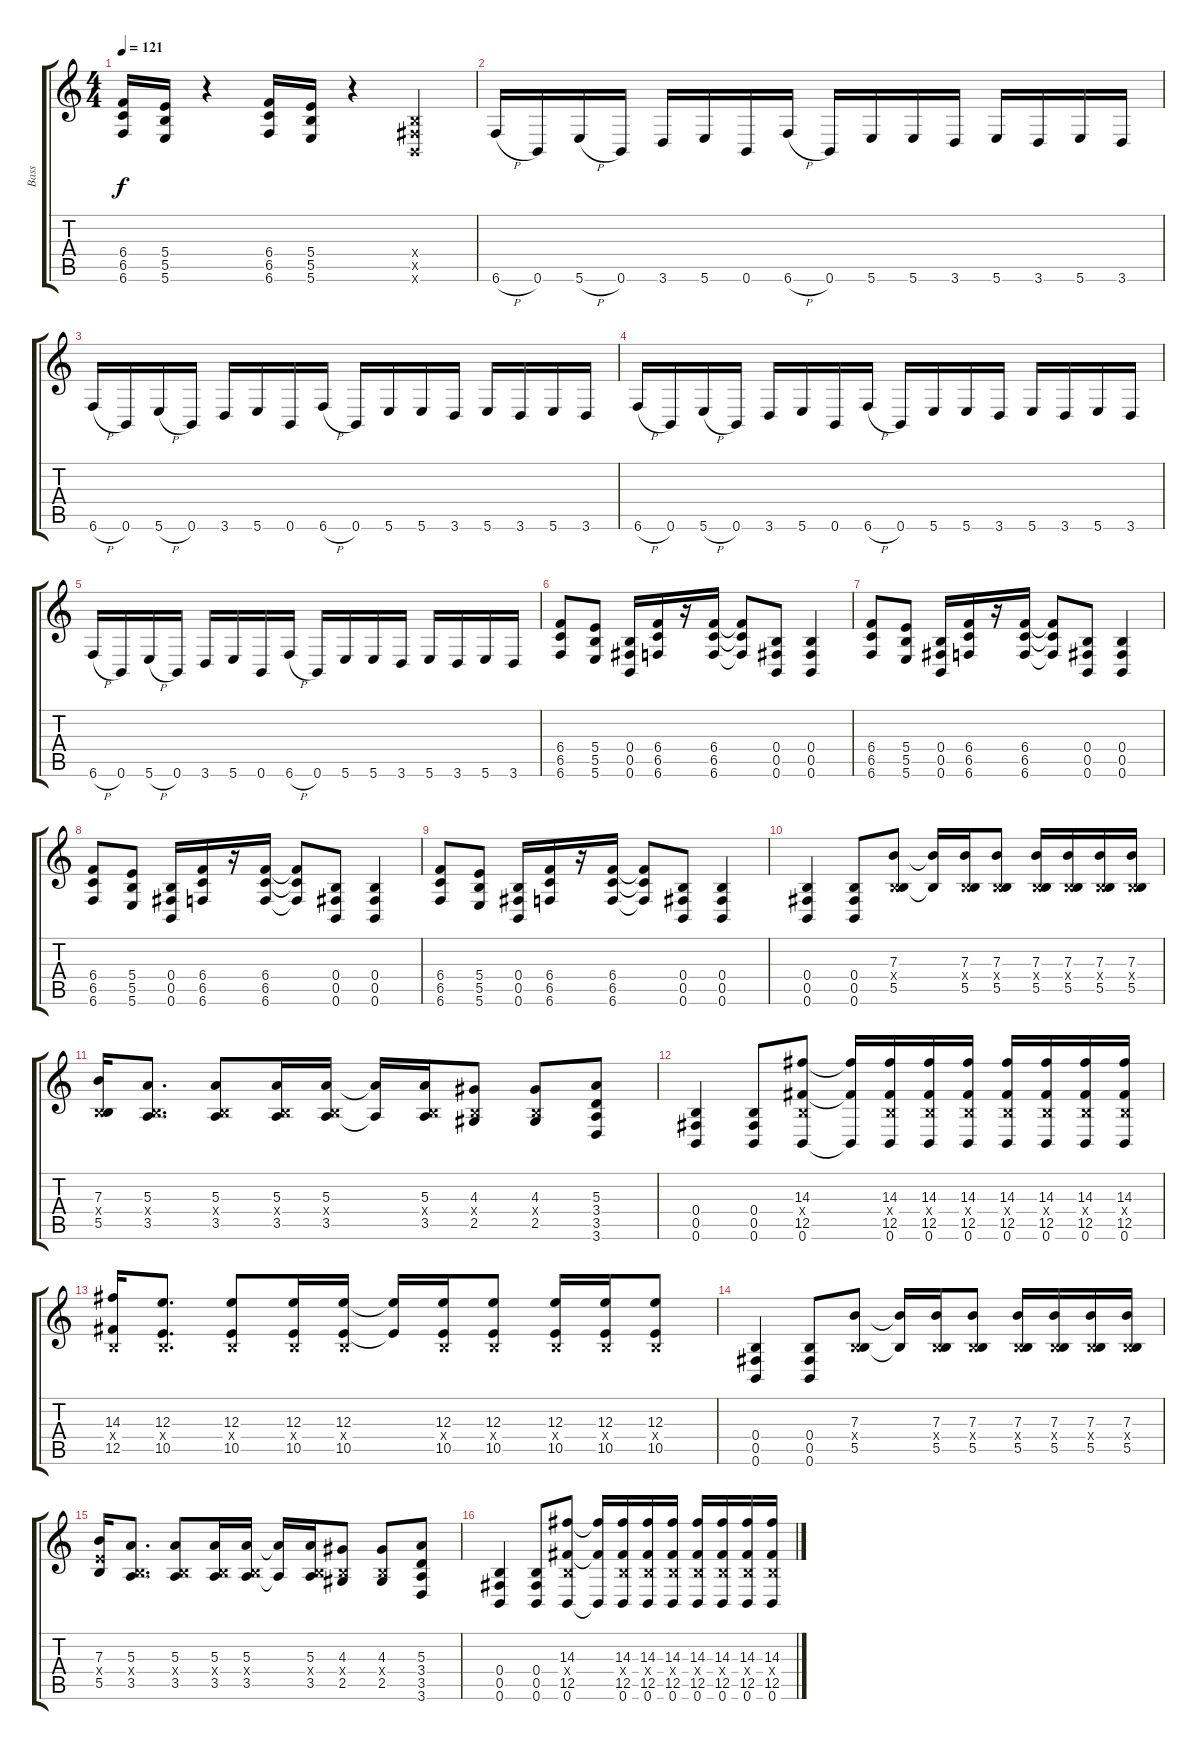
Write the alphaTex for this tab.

\track ("Bass" "Bass") {instrument electricbassfinger}
\staff {score tabs}
\tuning (Db4 Ab3 E3 B2 Gb2 B1) {hide}
\ts (4 4)
\tempo 121
\clef g2
\ks c
(6.4 6.5 6.6).16{dy f} (5.4 5.5 5.6).16 r.4 (6.4 6.5 6.6).16 (5.4 5.5 5.6).16 r.4 (0.4{x} 0.5{x} 0.6{x}).4 |
6.6{h}.16 0.6.16 5.6{h}.16 0.6.16 3.6.16 5.6.16 0.6.16 6.6{h}.16 0.6.16 5.6.16 5.6.16 3.6.16 5.6.16 3.6.16 5.6.16 3.6.16 |
6.6{h}.16 0.6.16 5.6{h}.16 0.6.16 3.6.16 5.6.16 0.6.16 6.6{h}.16 0.6.16 5.6.16 5.6.16 3.6.16 5.6.16 3.6.16 5.6.16 3.6.16 |
6.6{h}.16 0.6.16 5.6{h}.16 0.6.16 3.6.16 5.6.16 0.6.16 6.6{h}.16 0.6.16 5.6.16 5.6.16 3.6.16 5.6.16 3.6.16 5.6.16 3.6.16 |
6.6{h}.16 0.6.16 5.6{h}.16 0.6.16 3.6.16 5.6.16 0.6.16 6.6{h}.16 0.6.16 5.6.16 5.6.16 3.6.16 5.6.16 3.6.16 5.6.16 3.6.16 |
(6.4 6.5 6.6).8 (5.4 5.5 5.6).8 (0.4 0.5 0.6).16 (6.4 6.5 6.6).16 r.16 (6.4 6.5 6.6).16 (6.4{t} 6.5{t} 6.6{t}).8 (0.4 0.5 0.6).8 (0.4 0.5 0.6).4 |
(6.4 6.5 6.6).8 (5.4 5.5 5.6).8 (0.4 0.5 0.6).16 (6.4 6.5 6.6).16 r.16 (6.4 6.5 6.6).16 (6.4{t} 6.5{t} 6.6{t}).8 (0.4 0.5 0.6).8 (0.4 0.5 0.6).4 |
(6.4 6.5 6.6).8 (5.4 5.5 5.6).8 (0.4 0.5 0.6).16 (6.4 6.5 6.6).16 r.16 (6.4 6.5 6.6).16 (6.4{t} 6.5{t} 6.6{t}).8 (0.4 0.5 0.6).8 (0.4 0.5 0.6).4 |
(6.4 6.5 6.6).8 (5.4 5.5 5.6).8 (0.4 0.5 0.6).16 (6.4 6.5 6.6).16 r.16 (6.4 6.5 6.6).16 (6.4{t} 6.5{t} 6.6{t}).8 (0.4 0.5 0.6).8 (0.4 0.5 0.6).4 |
(0.4 0.5 0.6).4 (0.4 0.5 0.6).8 (7.3 0.4{x} 5.5).8 (7.3{t} 5.5{t}).16 (7.3 0.4{x} 5.5).16 (7.3 0.4{x} 5.5).8 (7.3 0.4{x} 5.5).16 (7.3 0.4{x} 5.5).16 (7.3 0.4{x} 5.5).16 (7.3 0.4{x} 5.5).16 |
(7.3 0.4{x} 5.5).16 (5.3 0.4{x} 3.5).8{d} (5.3 0.4{x} 3.5).8 (5.3 0.4{x} 3.5).16 (5.3 0.4{x} 3.5).16 (5.3{t} 3.5{t}).16 (5.3 0.4{x} 3.5).16 (4.3 0.4{x} 2.5).8 (4.3 0.4{x} 2.5).8 (5.3 3.4 3.5 3.6).8 |
(0.4 0.5 0.6).4 (0.4 0.5 0.6).8 (14.3 0.4{x} 12.5 0.6).8 (14.3{t} 12.5{t} 0.6{t}).16 (14.3 0.4{x} 12.5 0.6).16 (14.3 0.4{x} 12.5 0.6).16 (14.3 0.4{x} 12.5 0.6).16 (14.3 0.4{x} 12.5 0.6).16 (14.3 0.4{x} 12.5 0.6).16 (14.3 0.4{x} 12.5 0.6).16 (14.3 0.4{x} 12.5 0.6).16 |
(14.3 0.4{x} 12.5).16 (12.3 0.4{x} 10.5).8{d} (12.3 0.4{x} 10.5).8 (12.3 0.4{x} 10.5).16 (12.3 0.4{x} 10.5).16 (12.3{t} 10.5{t}).16 (12.3 0.4{x} 10.5).16 (12.3 0.4{x} 10.5).8 (12.3 0.4{x} 10.5).16 (12.3 0.4{x} 10.5).16 (12.3 0.4{x} 10.5).8 |
(0.4 0.5 0.6).4 (0.4 0.5 0.6).8 (7.3 0.4{x} 5.5).8 (7.3{t} 5.5{t}).16 (7.3 0.4{x} 5.5).16 (7.3 0.4{x} 5.5).8 (7.3 0.4{x} 5.5).16 (7.3 0.4{x} 5.5).16 (7.3 0.4{x} 5.5).16 (7.3 0.4{x} 5.5).16 |
(7.3 5.4{x} 5.5).16 (5.3 0.4{x} 3.5).8{d} (5.3 0.4{x} 3.5).8 (5.3 0.4{x} 3.5).16 (5.3 0.4{x} 3.5).16 (5.3{t} 3.5{t}).16 (5.3 0.4{x} 3.5).16 (4.3 0.4{x} 2.5).8 (4.3 0.4{x} 2.5).8 (5.3 3.4 3.5 3.6).8 |
(0.4 0.5 0.6).4 (0.4 0.5 0.6).8 (14.3 0.4{x} 12.5 0.6).8 (14.3{t} 12.5{t} 0.6{t}).16 (14.3 0.4{x} 12.5 0.6).16 (14.3 0.4{x} 12.5 0.6).16 (14.3 0.4{x} 12.5 0.6).16 (14.3 0.4{x} 12.5 0.6).16 (14.3 0.4{x} 12.5 0.6).16 (14.3 0.4{x} 12.5 0.6).16 (14.3 0.4{x} 12.5 0.6).16
